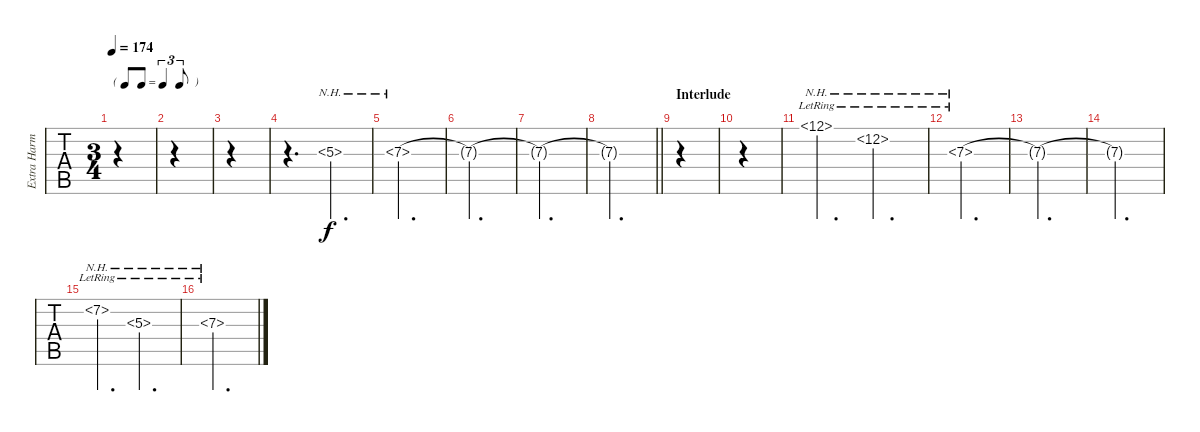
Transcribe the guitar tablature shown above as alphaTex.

\track ("Extra Harmonics" "Extra Harm") {instrument acousticguitarsteel}
\staff {tabs}
\tuning (Eb4 Bb3 Gb3 Db3 Ab2 Eb2) {hide}
\ts (3 4)
\tf triplet8th
\tempo 174
\clef g2
\ks ebminor
|
|
|
r.4{d} 5.3{nh}.4{d} |
7.3{nh}.2{d} |
7.3{t}.2{d} |
7.3{t}.2{d} |
\barLineRight lightlight
7.3{t}.2{d} |
\section ("" "Interlude")
|
|
12.1{nh lr}.4{d balance 0} 12.2{nh lr}.4{d} |
7.3{nh lr}.2{d} |
7.3{t}.2{d} |
7.3{t}.2{d} |
7.2{nh lr}.4{d} 5.3{nh lr}.4{d} |
7.3{nh lr}.2{d}
